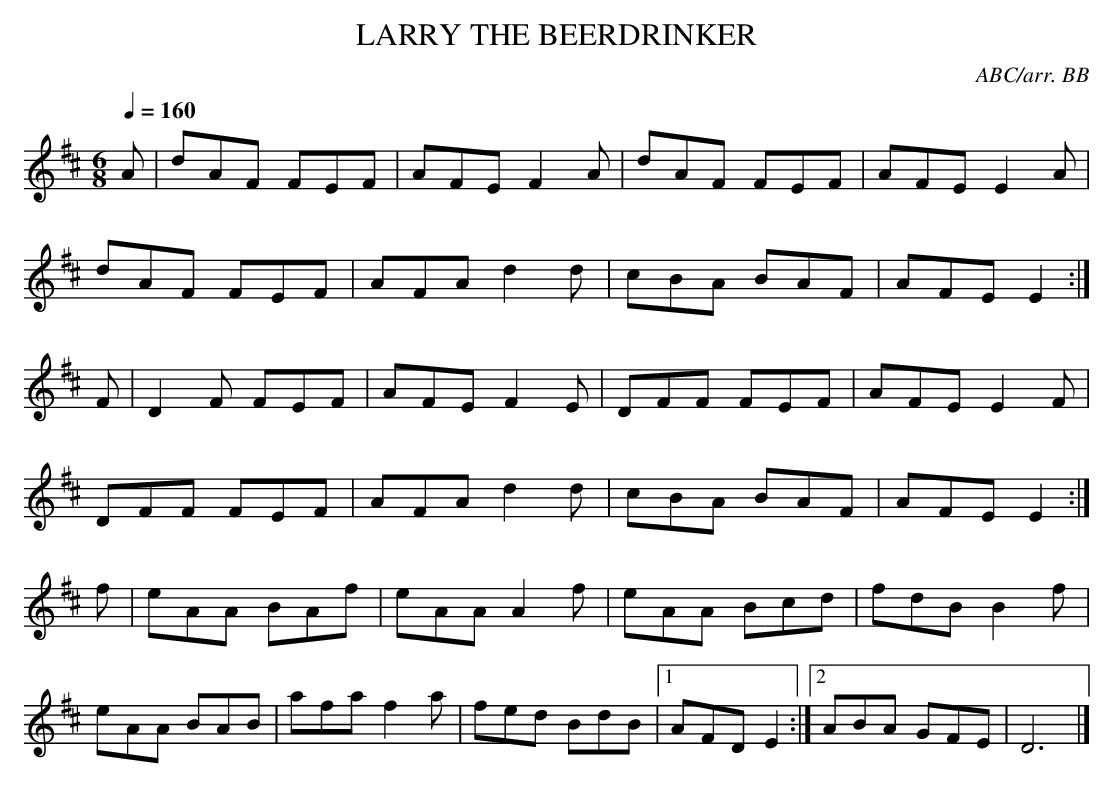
X:1
T:LARRY THE BEERDRINKER
C:ABC/arr. BB
M:6/8
L:1/8
Q:1/4=160
K:D
A|dAF FEF|AFE F2A|dAF FEF|AFE E2A|
dAF FEF|AFA d2d|cBA BAF|AFE E2:|
F|D2F FEF|AFE F2E|DFF FEF|AFE E2F|
DFF FEF|AFA d2d|cBA BAF|AFE E2:|
f|eAA BAf|eAA A2f|eAA Bcd|fdB B2 f|
eAA BAB|afa f2a|fed BdB|1 AFD E2:|\
[2 ABA GFE|D6|]
